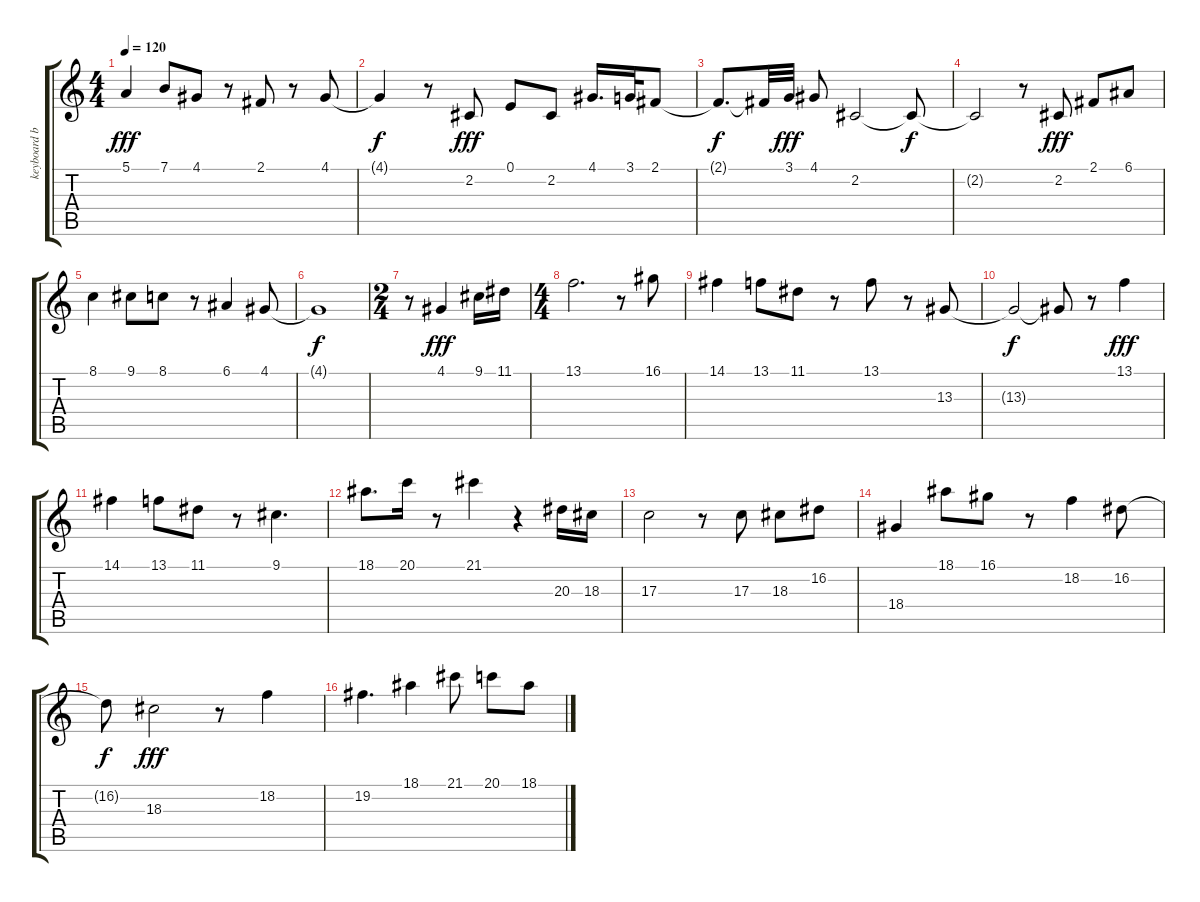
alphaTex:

\track ("keyboard brass" "keyboard b") {instrument synthbrass1}
\staff {score tabs}
\tuning (E4 B3 G3 D3 A2 E2) {hide}
\ts (4 4)
\tempo 120
\clef g2
\ks c
5.1.4{dy fff} 7.1.8 4.1.8 r.8 2.1.8 r.8 4.1.8 |
4.1{t}.4{dy f} r.8 2.2.8{dy fff} 0.1.8 2.2.8 4.1.16{d} 3.1.32 2.1.8 |
2.1{t}.8{d dy f} 2.1{t}.32 3.1.32{dy fff} 4.1.8 2.2.2 2.2{t}.8{dy f} |
2.2{t}.2 r.8 2.2.8{dy fff} 2.1.8 6.1.8 |
8.1.4 9.1.8 8.1.8 r.8 6.1.4 4.1.8 |
4.1{t}.1{dy f} |
\ts (2 4)
r.8 4.1.4{dy fff} 9.1.16 11.1.16 |
\ts (4 4)
13.1.2{d} r.8 16.1.8 |
14.1.4 13.1.8 11.1.8 r.8 13.1.8 r.8 13.3.8 |
13.3{t}.2{dy f} 13.3{t}.8 r.8 13.1.4{dy fff} |
14.1.4 13.1.8 11.1.8 r.8 9.1.4{d} |
18.1.8{d} 20.1.16 r.8 21.1.4 r.4 20.3.16 18.3.16 |
17.3.2 r.8 17.3.8 18.3.8 16.2.8 |
18.4.4 18.1.8 16.1.8 r.8 18.2.4 16.2.8 |
16.2{t}.8{dy f} 18.3.2{dy fff} r.8 18.2.4 |
19.2.4{d} 18.1.4 21.1.8 20.1.8 18.1.8
